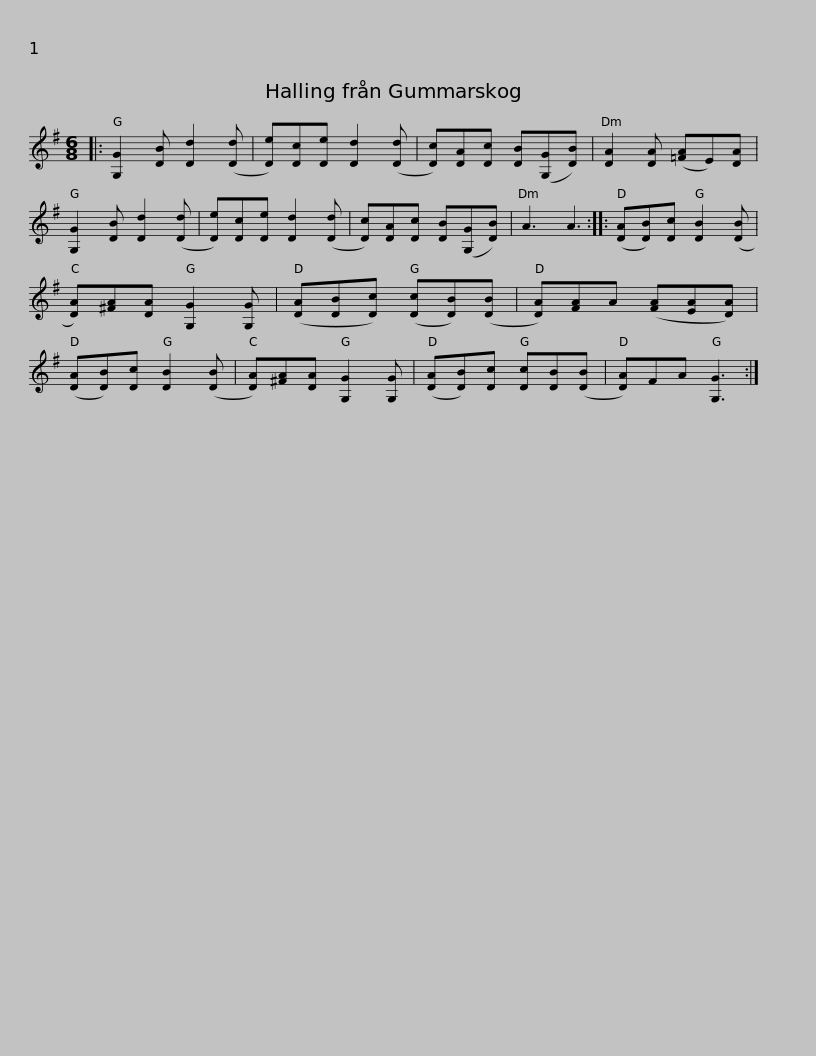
X:1
L:1/8
M:6/8
I:linebreak $
K:G
V:1 treble
V:1
|: [G,G]2 [DB] [Dd]2 ([Dd] | [De])[Dc][De] [Dd]2 ([Dd] | [Dc])[DA][Dc] [DB]([G,G][DB]) | [DA]2 [DA] ([=FA]E)[DA] | [G,G]2 [DB] [Dd]2 ([Dd] | %5
 [De])[Dc][De] [Dd]2 ([Dd] | [Dc])[DA][Dc] [DB]([G,G][DB]) |$ A3 A3 :: ([DA][DB])[Dc] [DB]2 ([DB] | [DA])[^FA][DA] [G,G]2 [G,G] | %10
 ([DA][DB][Dc]) ([Dc][DB])([DB] | [DA])[FA]A ([FA][EA][DA]) | ([DA][DB])[Dc] [DB]2 ([DB] | [DA])[^FA][DA] [G,G]2 [G,G] |$ ([DA][DB])[Dc] [Dc][DB]([DB] | %15
 [DA])FA [G,G]3 :| %16
